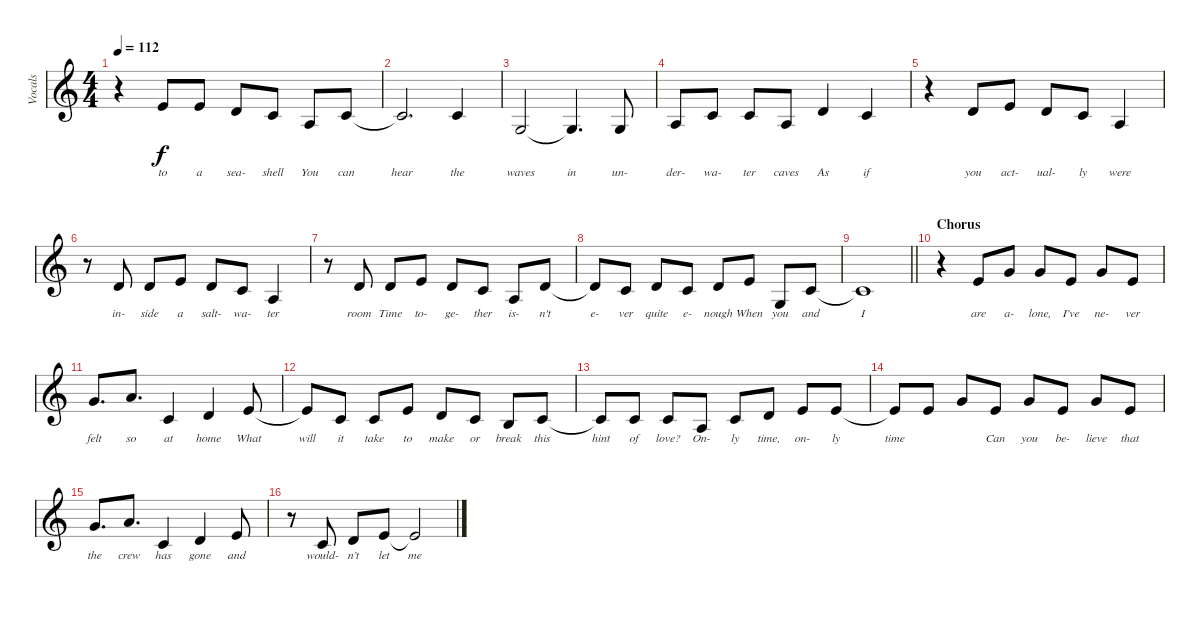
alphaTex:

\track ("Vocals" "Vocals") {instrument vibraphone}
\staff {score}
\tuning (E4 B3 G3 D3 A2 E2) {hide}
\ts (4 4)
\tempo 112
\clef g2
\ks c
r.4{dy f} 0.1.8{lyrics (0 "to") lyrics (1 "") lyrics (2 "") lyrics (3 "") lyrics (4 "")} 0.1.8{lyrics (0 "a") lyrics (1 "") lyrics (2 "") lyrics (3 "") lyrics (4 "")} 3.2.8{lyrics (0 "sea-") lyrics (1 "") lyrics (2 "") lyrics (3 "") lyrics (4 "")} 1.2.8{lyrics (0 "shell") lyrics (1 "") lyrics (2 "") lyrics (3 "") lyrics (4 "")} 2.3.8{lyrics (0 "You") lyrics (1 "") lyrics (2 "") lyrics (3 "") lyrics (4 "")} 1.2.8{lyrics (0 "can") lyrics (1 "") lyrics (2 "") lyrics (3 "") lyrics (4 "")} |
1.2{t}.2{d lyrics (0 "hear") lyrics (1 "") lyrics (2 "") lyrics (3 "") lyrics (4 "")} 1.2.4{lyrics (0 "the") lyrics (1 "") lyrics (2 "") lyrics (3 "") lyrics (4 "")} |
0.3.2{lyrics (0 "waves") lyrics (1 "") lyrics (2 "") lyrics (3 "") lyrics (4 "")} 0.3{t}.4{d lyrics (0 "in") lyrics (1 "") lyrics (2 "") lyrics (3 "") lyrics (4 "")} 0.3.8{lyrics (0 "un-") lyrics (1 "") lyrics (2 "") lyrics (3 "") lyrics (4 "")} |
2.3.8{lyrics (0 "der-") lyrics (1 "") lyrics (2 "") lyrics (3 "") lyrics (4 "")} 1.2.8{lyrics (0 "wa-") lyrics (1 "") lyrics (2 "") lyrics (3 "") lyrics (4 "")} 1.2.8{lyrics (0 "ter") lyrics (1 "") lyrics (2 "") lyrics (3 "") lyrics (4 "")} 2.3.8{lyrics (0 "caves") lyrics (1 "") lyrics (2 "") lyrics (3 "") lyrics (4 "")} 3.2.4{lyrics (0 "As") lyrics (1 "") lyrics (2 "") lyrics (3 "") lyrics (4 "")} 1.2.4{lyrics (0 "if") lyrics (1 "") lyrics (2 "") lyrics (3 "") lyrics (4 "")} |
r.4 3.2.8{lyrics (0 "you") lyrics (1 "") lyrics (2 "") lyrics (3 "") lyrics (4 "")} 0.1.8{lyrics (0 "act-") lyrics (1 "") lyrics (2 "") lyrics (3 "") lyrics (4 "")} 3.2.8{lyrics (0 "ual-") lyrics (1 "") lyrics (2 "") lyrics (3 "") lyrics (4 "")} 1.2.8{lyrics (0 "ly") lyrics (1 "") lyrics (2 "") lyrics (3 "") lyrics (4 "")} 2.3.4{lyrics (0 "were") lyrics (1 "") lyrics (2 "") lyrics (3 "") lyrics (4 "")} |
r.8 3.2.8{lyrics (0 "in-") lyrics (1 "") lyrics (2 "") lyrics (3 "") lyrics (4 "")} 3.2.8{lyrics (0 "side") lyrics (1 "") lyrics (2 "") lyrics (3 "") lyrics (4 "")} 0.1.8{lyrics (0 "a") lyrics (1 "") lyrics (2 "") lyrics (3 "") lyrics (4 "")} 3.2.8{lyrics (0 "salt-") lyrics (1 "") lyrics (2 "") lyrics (3 "") lyrics (4 "")} 1.2.8{lyrics (0 "wa-") lyrics (1 "") lyrics (2 "") lyrics (3 "") lyrics (4 "")} 2.3.4{lyrics (0 "ter") lyrics (1 "") lyrics (2 "") lyrics (3 "") lyrics (4 "")} |
r.8 3.2.8{lyrics (0 "room") lyrics (1 "") lyrics (2 "") lyrics (3 "") lyrics (4 "")} 3.2.8{lyrics (0 "Time") lyrics (1 "") lyrics (2 "") lyrics (3 "") lyrics (4 "")} 0.1.8{lyrics (0 "to-") lyrics (1 "") lyrics (2 "") lyrics (3 "") lyrics (4 "")} 3.2.8{lyrics (0 "ge-") lyrics (1 "") lyrics (2 "") lyrics (3 "") lyrics (4 "")} 1.2.8{lyrics (0 "ther") lyrics (1 "") lyrics (2 "") lyrics (3 "") lyrics (4 "")} 2.3.8{lyrics (0 "is-") lyrics (1 "") lyrics (2 "") lyrics (3 "") lyrics (4 "")} 3.2.8{lyrics (0 "n't") lyrics (1 "") lyrics (2 "") lyrics (3 "") lyrics (4 "")} |
3.2{t}.8{lyrics (0 "e-") lyrics (1 "") lyrics (2 "") lyrics (3 "") lyrics (4 "")} 1.2.8{lyrics (0 "ver") lyrics (1 "") lyrics (2 "") lyrics (3 "") lyrics (4 "")} 3.2.8{lyrics (0 "quite") lyrics (1 "") lyrics (2 "") lyrics (3 "") lyrics (4 "")} 1.2.8{lyrics (0 "e-") lyrics (1 "") lyrics (2 "") lyrics (3 "") lyrics (4 "")} 3.2.8{lyrics (0 "nough") lyrics (1 "") lyrics (2 "") lyrics (3 "") lyrics (4 "")} 0.1.8{lyrics (0 "When") lyrics (1 "") lyrics (2 "") lyrics (3 "") lyrics (4 "")} 0.3.8{lyrics (0 "you") lyrics (1 "") lyrics (2 "") lyrics (3 "") lyrics (4 "")} 1.2.8{lyrics (0 "and") lyrics (1 "") lyrics (2 "") lyrics (3 "") lyrics (4 "")} |
\barLineRight lightlight
1.2{t}.1{lyrics (0 "I") lyrics (1 "") lyrics (2 "") lyrics (3 "") lyrics (4 "")} |
\section ("" "Chorus")
r.4 0.1.8{lyrics (0 "are") lyrics (1 "") lyrics (2 "") lyrics (3 "") lyrics (4 "")} 3.1.8{lyrics (0 "a-") lyrics (1 "") lyrics (2 "") lyrics (3 "") lyrics (4 "")} 3.1.8{lyrics (0 "lone,") lyrics (1 "") lyrics (2 "") lyrics (3 "") lyrics (4 "")} 0.1.8{lyrics (0 "I’ve") lyrics (1 "") lyrics (2 "") lyrics (3 "") lyrics (4 "")} 3.1.8{lyrics (0 "ne-") lyrics (1 "") lyrics (2 "") lyrics (3 "") lyrics (4 "")} 0.1.8{lyrics (0 "ver") lyrics (1 "") lyrics (2 "") lyrics (3 "") lyrics (4 "")} |
3.1.8{d lyrics (0 "felt") lyrics (1 "") lyrics (2 "") lyrics (3 "") lyrics (4 "")} 5.1.8{d lyrics (0 "so") lyrics (1 "") lyrics (2 "") lyrics (3 "") lyrics (4 "")} 1.2.4{lyrics (0 "at") lyrics (1 "") lyrics (2 "") lyrics (3 "") lyrics (4 "")} 3.2.4{lyrics (0 "home") lyrics (1 "") lyrics (2 "") lyrics (3 "") lyrics (4 "")} 0.1.8{lyrics (0 "What") lyrics (1 "") lyrics (2 "") lyrics (3 "") lyrics (4 "")} |
0.1{t}.8{lyrics (0 "will") lyrics (1 "") lyrics (2 "") lyrics (3 "") lyrics (4 "")} 1.2.8{lyrics (0 "it") lyrics (1 "") lyrics (2 "") lyrics (3 "") lyrics (4 "")} 1.2.8{lyrics (0 "take") lyrics (1 "") lyrics (2 "") lyrics (3 "") lyrics (4 "")} 0.1.8{lyrics (0 "to") lyrics (1 "") lyrics (2 "") lyrics (3 "") lyrics (4 "")} 3.2.8{lyrics (0 "make") lyrics (1 "") lyrics (2 "") lyrics (3 "") lyrics (4 "")} 1.2.8{lyrics (0 "or") lyrics (1 "") lyrics (2 "") lyrics (3 "") lyrics (4 "")} 0.2.8{lyrics (0 "break") lyrics (1 "") lyrics (2 "") lyrics (3 "") lyrics (4 "")} 1.2.8{lyrics (0 "this") lyrics (1 "") lyrics (2 "") lyrics (3 "") lyrics (4 "")} |
1.2{t}.8{lyrics (0 "hint") lyrics (1 "") lyrics (2 "") lyrics (3 "") lyrics (4 "")} 1.2.8{lyrics (0 "of") lyrics (1 "") lyrics (2 "") lyrics (3 "") lyrics (4 "")} 1.2.8{lyrics (0 "love?") lyrics (1 "") lyrics (2 "") lyrics (3 "") lyrics (4 "")} 2.3.8{lyrics (0 "On-") lyrics (1 "") lyrics (2 "") lyrics (3 "") lyrics (4 "")} 1.2.8{lyrics (0 "ly") lyrics (1 "") lyrics (2 "") lyrics (3 "") lyrics (4 "")} 3.2.8{lyrics (0 "time,") lyrics (1 "") lyrics (2 "") lyrics (3 "") lyrics (4 "")} 0.1.8{lyrics (0 "on-") lyrics (1 "") lyrics (2 "") lyrics (3 "") lyrics (4 "")} 0.1.8{lyrics (0 "ly") lyrics (1 "") lyrics (2 "") lyrics (3 "") lyrics (4 "")} |
0.1{t}.8{lyrics (0 "time") lyrics (1 "") lyrics (2 "") lyrics (3 "") lyrics (4 "")} 0.1.8{lyrics (0 "") lyrics (1 "") lyrics (2 "") lyrics (3 "") lyrics (4 "")} 3.1.8{lyrics (0 "") lyrics (1 "") lyrics (2 "") lyrics (3 "") lyrics (4 "")} 0.1.8{lyrics (0 "Can") lyrics (1 "") lyrics (2 "") lyrics (3 "") lyrics (4 "")} 3.1.8{lyrics (0 "you") lyrics (1 "") lyrics (2 "") lyrics (3 "") lyrics (4 "")} 0.1.8{lyrics (0 "be-") lyrics (1 "") lyrics (2 "") lyrics (3 "") lyrics (4 "")} 3.1.8{lyrics (0 "lieve") lyrics (1 "") lyrics (2 "") lyrics (3 "") lyrics (4 "")} 0.1.8{lyrics (0 "that") lyrics (1 "") lyrics (2 "") lyrics (3 "") lyrics (4 "")} |
3.1.8{d lyrics (0 "the") lyrics (1 "") lyrics (2 "") lyrics (3 "") lyrics (4 "")} 5.1.8{d lyrics (0 "crew") lyrics (1 "") lyrics (2 "") lyrics (3 "") lyrics (4 "")} 1.2.4{lyrics (0 "has") lyrics (1 "") lyrics (2 "") lyrics (3 "") lyrics (4 "")} 3.2.4{lyrics (0 "gone") lyrics (1 "") lyrics (2 "") lyrics (3 "") lyrics (4 "")} 0.1.8{lyrics (0 "and") lyrics (1 "") lyrics (2 "") lyrics (3 "") lyrics (4 "")} |
r.8 1.2.8{lyrics (0 "would-") lyrics (1 "") lyrics (2 "") lyrics (3 "") lyrics (4 "")} 3.2.8{lyrics (0 "n’t") lyrics (1 "") lyrics (2 "") lyrics (3 "") lyrics (4 "")} 0.1.8{lyrics (0 "let") lyrics (1 "") lyrics (2 "") lyrics (3 "") lyrics (4 "")} 0.1{t}.2{lyrics (0 "me") lyrics (1 "") lyrics (2 "") lyrics (3 "") lyrics (4 "")}
